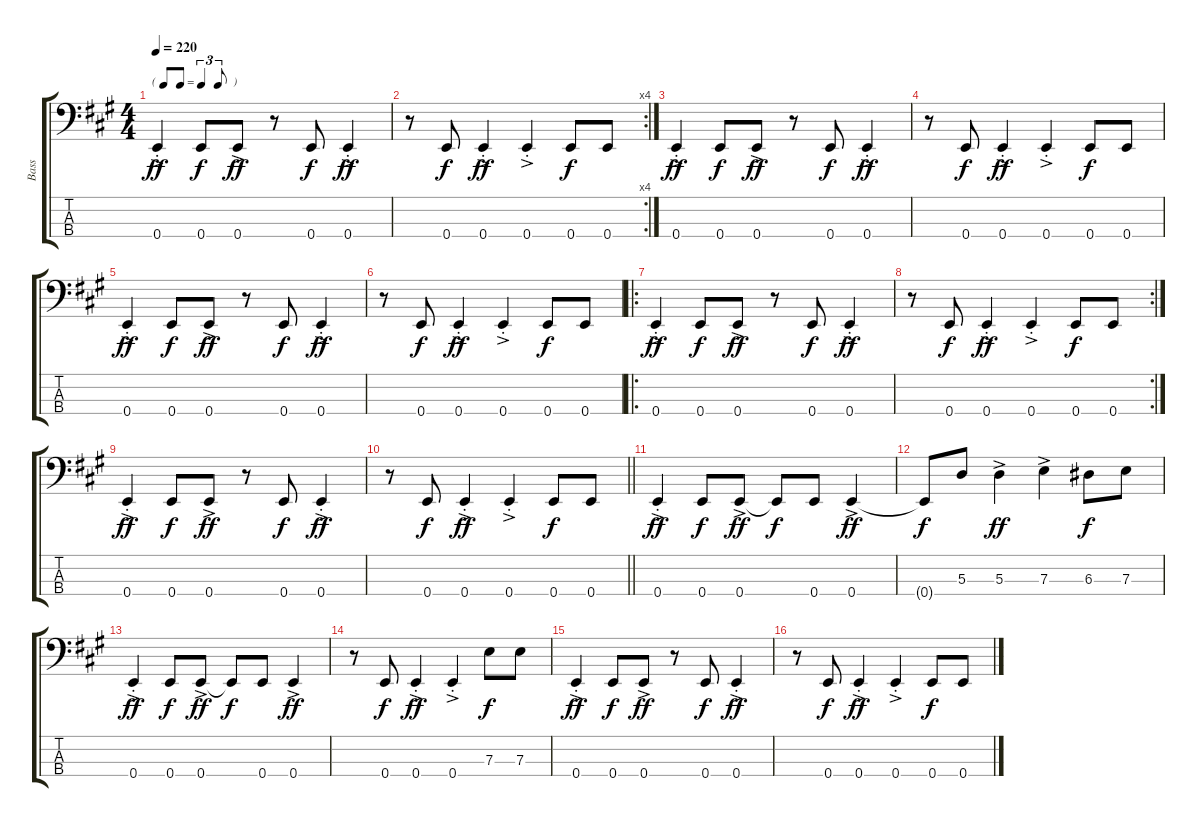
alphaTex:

\track ("Bass" "Bass") {instrument electricbassfinger}
\staff {score tabs}
\tuning (G2 D2 A1 E1) {hide}
\ts (4 4)
\tf triplet8th
\tempo 220
\clef f4
\ks a
0.4{ac st}.4{dy ff} 0.4.8{dy f} 0.4{ac}.8{dy ff} r.8 0.4.8{dy f} 0.4{ac st}.4{dy ff} |
\rc 4
r.8 0.4.8{dy f} 0.4{ac st}.4{dy ff} 0.4{ac st}.4 0.4.8{dy f} 0.4.8 |
0.4{ac st}.4{dy ff} 0.4.8{dy f} 0.4{ac}.8{dy ff} r.8 0.4.8{dy f} 0.4{ac st}.4{dy ff} |
r.8 0.4.8{dy f} 0.4{ac st}.4{dy ff} 0.4{ac st}.4 0.4.8{dy f} 0.4.8 |
0.4{ac st}.4{dy ff} 0.4.8{dy f} 0.4{ac}.8{dy ff} r.8 0.4.8{dy f} 0.4{ac st}.4{dy ff} |
r.8 0.4.8{dy f} 0.4{ac st}.4{dy ff} 0.4{ac st}.4 0.4.8{dy f} 0.4.8 |
\ro
0.4{ac st}.4{dy ff} 0.4.8{dy f} 0.4{ac}.8{dy ff} r.8 0.4.8{dy f} 0.4{ac st}.4{dy ff} |
\rc 2
r.8 0.4.8{dy f} 0.4{ac st}.4{dy ff} 0.4{ac st}.4 0.4.8{dy f} 0.4.8 |
0.4{ac st}.4{dy ff} 0.4.8{dy f} 0.4{ac}.8{dy ff} r.8 0.4.8{dy f} 0.4{ac st}.4{dy ff} |
\barLineRight lightlight
r.8 0.4.8{dy f} 0.4{ac st}.4{dy ff} 0.4{ac st}.4 0.4.8{dy f} 0.4.8 |
0.4{ac st}.4{dy ff} 0.4.8{dy f} 0.4{ac}.8{dy ff} 0.4{t}.8{dy f} 0.4.8 0.4{ac}.4{dy ff} |
0.4{t}.8{dy f} 5.3.8 5.3{ac}.4{dy ff} 7.3{ac}.4 6.3.8{dy f} 7.3.8 |
0.4{ac st}.4{dy ff} 0.4.8{dy f} 0.4{ac}.8{dy ff} 0.4{t}.8{dy f} 0.4.8 0.4{ac}.4{dy ff} |
r.8 0.4.8{dy f} 0.4{ac st}.4{dy ff} 0.4{ac st}.4 7.3.8{dy f} 7.3.8 |
0.4{ac st}.4{dy ff} 0.4.8{dy f} 0.4{ac}.8{dy ff} r.8 0.4.8{dy f} 0.4{ac st}.4{dy ff} |
r.8 0.4.8{dy f} 0.4{ac st}.4{dy ff} 0.4{ac st}.4 0.4.8{dy f} 0.4.8
